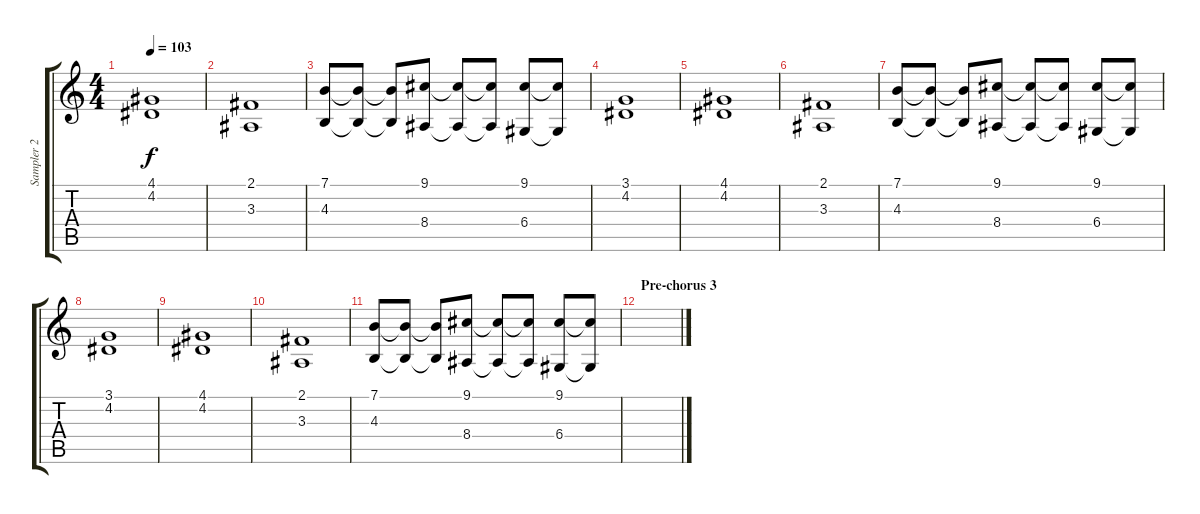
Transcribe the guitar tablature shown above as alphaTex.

\track ("Sampler 2" "Sampler 2") {instrument electricpiano1}
\staff {score tabs}
\tuning (E4 B3 G3 D3 A2 E2) {hide}
\ts (4 4)
\tempo 103
\clef g2
\ks c
(4.1 4.2).1{dy f} |
(2.1 3.3).1 |
(7.1 4.3).8 (7.1{t} 4.3{t}).8 (7.1{t} 4.3{t}).8 (9.1 8.4).8 (9.1{t} 8.4{t}).8 (9.1{t} 8.4{t}).8 (9.1 6.4).8 (9.1{t} 6.4{t}).8 |
(3.1 4.2).1 |
(4.1 4.2).1 |
(2.1 3.3).1 |
(7.1 4.3).8 (7.1{t} 4.3{t}).8 (7.1{t} 4.3{t}).8 (9.1 8.4).8 (9.1{t} 8.4{t}).8 (9.1{t} 8.4{t}).8 (9.1 6.4).8 (9.1{t} 6.4{t}).8 |
(3.1 4.2).1 |
(4.1 4.2).1 |
(2.1 3.3).1 |
(7.1 4.3).8 (7.1{t} 4.3{t}).8 (7.1{t} 4.3{t}).8 (9.1 8.4).8 (9.1{t} 8.4{t}).8 (9.1{t} 8.4{t}).8 (9.1 6.4).8 (9.1{t} 6.4{t}).8 |
\section ("" "Pre-chorus 3")
